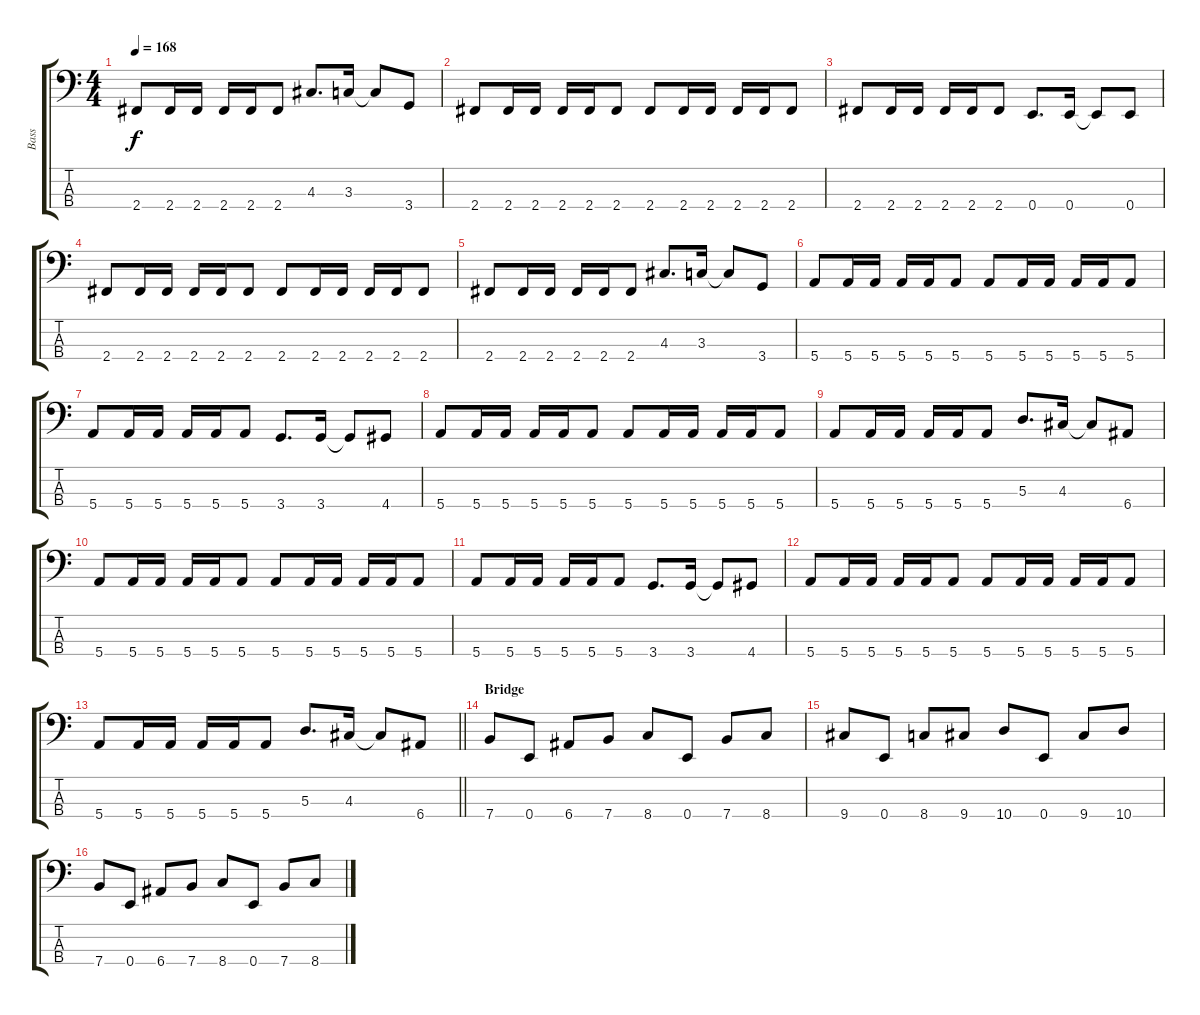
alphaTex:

\track ("Bass" "Bass") {instrument electricbasspick}
\staff {score tabs}
\tuning (G2 D2 A1 E1) {hide}
\ts (4 4)
\tempo 168
\clef f4
\ks c
2.4.8{dy f} 2.4.16 2.4.16 2.4.16 2.4.16 2.4.8 4.3.8{d} 3.3.16 3.3{t}.8 3.4.8 |
2.4.8 2.4.16 2.4.16 2.4.16 2.4.16 2.4.8 2.4.8 2.4.16 2.4.16 2.4.16 2.4.16 2.4.8 |
2.4.8 2.4.16 2.4.16 2.4.16 2.4.16 2.4.8 0.4.8{d} 0.4.16 0.4{t}.8 0.4.8 |
2.4.8 2.4.16 2.4.16 2.4.16 2.4.16 2.4.8 2.4.8 2.4.16 2.4.16 2.4.16 2.4.16 2.4.8 |
2.4.8 2.4.16 2.4.16 2.4.16 2.4.16 2.4.8 4.3.8{d} 3.3.16 3.3{t}.8 3.4.8 |
5.4.8 5.4.16 5.4.16 5.4.16 5.4.16 5.4.8 5.4.8 5.4.16 5.4.16 5.4.16 5.4.16 5.4.8 |
5.4.8 5.4.16 5.4.16 5.4.16 5.4.16 5.4.8 3.4.8{d} 3.4.16 3.4{t}.8 4.4.8 |
5.4.8 5.4.16 5.4.16 5.4.16 5.4.16 5.4.8 5.4.8 5.4.16 5.4.16 5.4.16 5.4.16 5.4.8 |
5.4.8 5.4.16 5.4.16 5.4.16 5.4.16 5.4.8 5.3.8{d} 4.3.16 4.3{t}.8 6.4.8 |
5.4.8 5.4.16 5.4.16 5.4.16 5.4.16 5.4.8 5.4.8 5.4.16 5.4.16 5.4.16 5.4.16 5.4.8 |
5.4.8 5.4.16 5.4.16 5.4.16 5.4.16 5.4.8 3.4.8{d} 3.4.16 3.4{t}.8 4.4.8 |
5.4.8 5.4.16 5.4.16 5.4.16 5.4.16 5.4.8 5.4.8 5.4.16 5.4.16 5.4.16 5.4.16 5.4.8 |
\barLineRight lightlight
5.4.8 5.4.16 5.4.16 5.4.16 5.4.16 5.4.8 5.3.8{d} 4.3.16 4.3{t}.8 6.4.8 |
\section ("" "Bridge")
7.4.8 0.4.8 6.4.8 7.4.8 8.4.8 0.4.8 7.4.8 8.4.8 |
9.4.8 0.4.8 8.4.8 9.4.8 10.4.8 0.4.8 9.4.8 10.4.8 |
7.4.8 0.4.8 6.4.8 7.4.8 8.4.8 0.4.8 7.4.8 8.4.8
